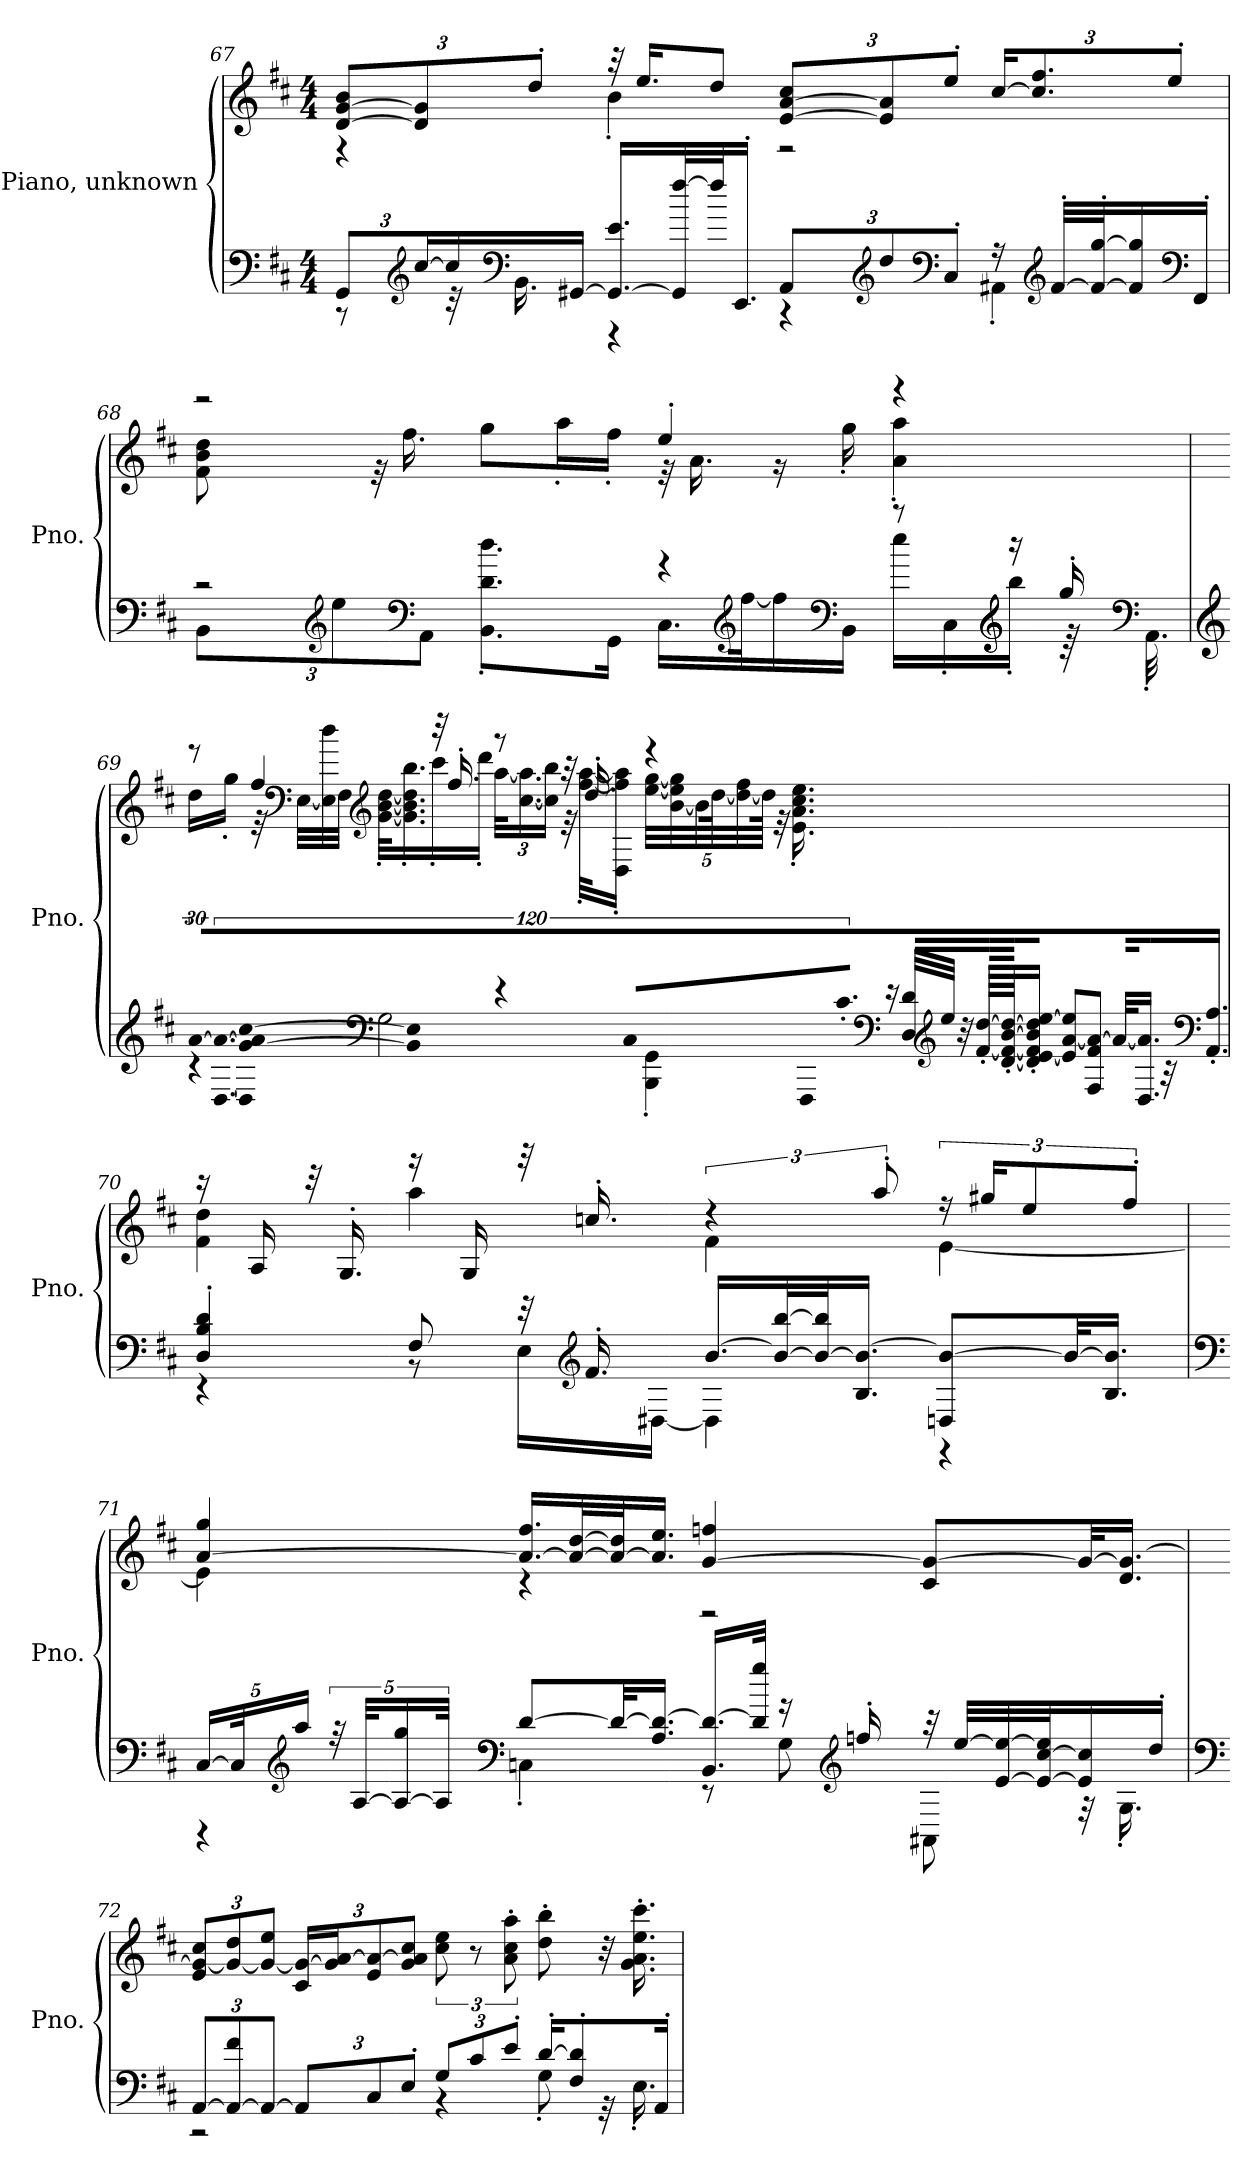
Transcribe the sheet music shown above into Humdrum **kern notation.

**kern	**kern
*part1	*part1
*staff2	*staff1
*I"Piano, unknown	*
*I'Pno.	*
!!LO:LB:g=z
*clefF4	*clefG2
*k[f#c#]	*k[f#c#]
*M4/4	*M4/4
*Xbrackettup	*Xbrackettup
=67	=67
*^	*^
12GG/L	8r	[12d/ [12g/ 12b/L	4r
*clefG2	*	*	*
[24cc#/L	.	12d/] 12g/]	.
16cc#/]	32r	.	.
*clefF4	*	*	*
.	16.BB\	.	.
.	.	12dd'/J	.
[16GG#X/JJ	.	.	.
16.GG#/_ 16.e/LL	4r	32r	4b'\
.	.	16.ee/KL	.
32GG#/] [32ff#/L	.	.	.
32ff#/J]	.	8dd/J	.
16.EE'/JJ	.	.	.
12AA/L	4r	[12e/ [12a/ 12cc#/L	2r
*clefG2	*	*	*
12dd/	.	12e/] 12a/]	.
*clefF4	*	*	*
12C#'/J	.	12ee'/J	.
16r	4AA#X'\	[24cc#/KL	.
.	.	12.cc#/] 12.ff#/	.
*clefG2	*	*	*
[32f#'/LLL	.	.	.
32f#/_' [32gg/'J	.	.	.
16f#/] 16gg/]	.	.	.
.	.	12ee'/J	.
*clefF4	*	*	*
16FF#'/JJ	.	.	.
!!LO:LB:g=z	!!
=68	=68	=68	=68
2r	12BB\L	2r	8f#\ 8b\ 8dd\
*clefG2	*	*	*
.	12ee\	.	.
.	.	.	32r
.	.	.	16.ff#\
*clefF4	*	*	*
.	12AA\J	.	.
.	8.BB\' 8.d\' 8.dd\'L	.	8gg\L
.	.	.	16aa'\L
.	16GG\Jk	.	16ff#'\JJ
4r	16.C#\LL	4ee'/	32r
.	.	.	16.a\
*clefG2	*	*	*
.	[32ff#\K	.	.
.	16ff#\]	.	16r
*clefF4	*	*	*
.	16BB\JJ	.	16gg'\
8r	16ee\LL	4r	4a\' 4aa\'
.	16C#'\	.	.
*clefG2	*	*	*
16r	16bb'\JJ	.	.
16gg'/	64r	.	.
*clefF4	*	*	*
.	32.AA'\	.	.
!!LO:PB:g=z	!!
=69	=69	=69	=69
*clefG2	*	*	*
*brackettup	*	*	*
!LO:N:vis=64	!	!	!
[960%17a/KLLL	4r	8r	16dd\LL
!LO:N:vis=32.	!	!	!
[1920%103D/ 1920%103a/_	.	.	.
.	.	.	16gg'\JJ
!LO:N:vis=32	!	!	!
640%23D/] [640%23g/ 640%23a/] [640%23cc#/	.	.	.
!LO:N:vis=32	!	!	!
640%23g/] 640%23cc#/]JJJ	.	.	.
.	.	4ff#/	32r
!LO:N:vis=64	!	!	!
960%17r	.	.	.
*	*	*clefF4	*
.	.	.	[32E\LLL
!LO:N:vis=64	!	!	!
960%17a/LLLL	.	.	.
!LO:N:vis=64	!	!	!
960%17D/J	.	.	.
.	.	.	32E\] 32dd\
!LO:N:vis=32.	!	!	!
1920%103aa'/JJJ	.	.	.
.	.	.	32F#\JJJ
*clefF4	*	*clefG2	*
16r	2G\	.	[32g\' [32b\' [32dd\'KLL
.	.	.	16.g\]' 16.b\]' 16.dd\]' 16.bb\'
32D/ 32d/LLL	.	.	.
*clefG2	*	*	*
32ee/JJJ	.	.	.
32r	.	32r	16ccc#'\
[64f#/' [64dd/'LLLL	.	16.ff#'/	.
[64d/' 64f#/_' [64b/' 64dd/_'JJ	.	.	.
16d/]' [16e/' 16f#/]' 16b/]' 16dd/]' [16ee/'JJ	.	.	16ddd'\JJ
8e/] [8a/ 8ee/]L	.	8r	[48aa\KLL
.	.	.	[24.cc#\ 24.aa\]
.	.	.	24cc#\] 24bb\JJ
8F#/ 8f#/ 8a/_J	.	32r	32r
.	.	16.dd'/	[32ff#\' [32aa\'KLL
.	.	.	16D\' 16ff#\]' 16aa\]'JJ
32a/KLL_	4G\' 4e\'	4r	[40ee\ [40gg\LLL
.	.	.	[40b\ 40ee\] 40gg\]
16.D/ 16.a/]JJ	.	.	.
.	.	.	40b\]
.	.	.	[80dd\K
.	.	.	40dd\_ 40ff#\
.	.	.	80dd\JJJk]
32r	.	.	32r
*clefF4	*	*	*
16.AA/' 16.A/'	.	.	16.e\' 16.a\' 16.cc#\' 16.ee\'
!!LO:LB:g=z	!!
=70	=70	=70	=70
4D/' 4B/' 4d/'	4r	16r	4f#\ 4dd\
.	.	16A/	.
.	.	32r	.
.	.	16.G'/	.
8F#/	8r	16r	4aa\
.	.	16G/	.
32r	16E\LL	32r	.
*clefG2	*	*	*
16.f#'/	.	16.ccn'/	.
.	[16D#X\JJ	.	.
*	*	*brackettup	*
[16.b/LL	4D#\]	6r	4f#\
32b/_ [32bb/L	.	.	.
32b/_ 32bb/]J	.	.	.
16.B/ 16.b/_JJ	.	.	.
.	.	12aa'/	.
8Dn/ 8b/_L	4r	24r	[4e\
.	.	24gg#X/KL	.
.	.	12ee/	.
32b/KL_	.	.	.
16.B/ 16.b/]JJ	.	.	.
.	.	12ff#'/J	.
!!LO:LB:g=z	!!
=71	=71	=71	=71
*clefF4	*	*	*
[20C#/LL	4r	[4a/ 4gg/	4e\]
40C#/K]	.	.	.
*clefG2	*	*	*
20aa/JJ	.	.	.
40r	.	.	.
[40A/KLL	.	.	.
20A/_ 20gg/	.	.	.
40A/JJk]	.	.	.
*clefF4	*	*	*
[8d/L	4Cn'\	16.a/_ 16.ff#/LL	4r
.	.	32a/_ [32dd/L	.
32d/KL_	.	32a/_ 32dd/]J	.
16.A/ 16.d/_JJ	.	16.a/] 16.ee/JJ	.
16.BB/ 16.d/_LL	8r	[4g/ 4ffn/	2r
32d/] 32gg/JJk	.	.	.
16r	8G\	.	.
*clefG2	*	*	*
16ffn'/	.	.	.
32r	8AA#X\	8c#/ 8g/_L	.
[32ee/LLL	.	.	.
[32e/ 32ee/_	.	.	.
32e/_ [32cc#/ 32ee/]J	.	.	.
16e/] 16cc#/]	32r	32g/KL_	.
.	16.G'\	16.d/ 16.g/_JJ	.
16dd'/JJ	.	.	.
*	*	*v	*v
!!LO:LB:g=z
=72	=72	=72
*clefF4	*	*
*Xbrackettup	*	*Xbrackettup
[12AA/L	2r	12e/ 12g/_ 12cc#/L
12AA/_ 12f#/	.	12g/_ 12dd/
12AA/J_	.	12g/_ 12ee/J
12AA/L]	.	24c#/ 24g/_LL
.	.	24g/] [24a/J
12C#/	.	12e/ 12a/_
12E'/J	.	12g/ 12a/] 12cc#/J
*	*	*brackettup
12G/L	4r	12cc#\ 12ee\
12c#/	.	12r
12e'/J	.	12a\' 12cc#\' 12aa\'
[16d'/KL	8G'\	8dd\' 8bb\'
8F#/' 8d/]'	.	.
.	32r	32r
.	16.E'\	16.g\' 16.a\' 16.ee\' 16.ccc#\'
16AA'/Jk	.	.
*v	*v	*
=	=
*-	*-
